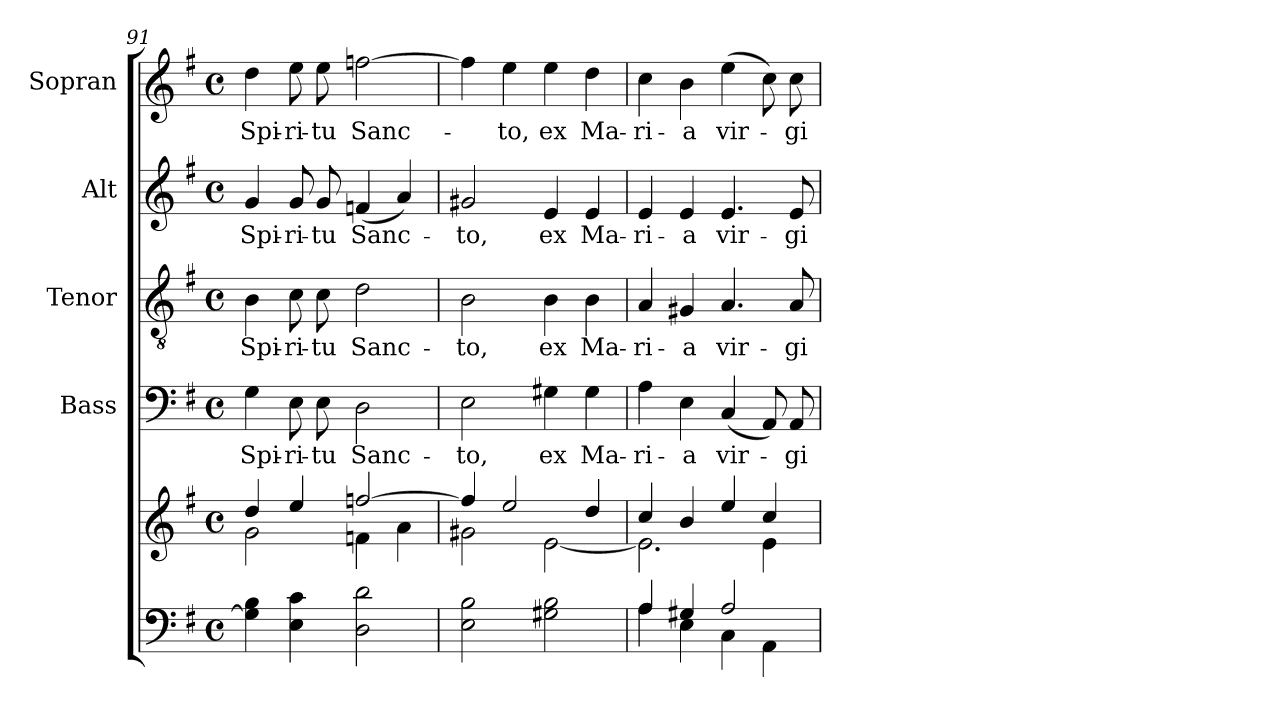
**kern	**kern	**kern	**text	**kern	**text	**kern	**text	**kern	**text
*part5	*part5	*part4	*part4	*part3	*part3	*part2	*part2	*part1	*part1
*staff6	*staff5	*staff4	*staff4	*staff3	*staff3	*staff2	*staff2	*staff1	*staff1
*	*	*I"Bass	*	*I"Tenor	*	*I"Alt	*	*I"Sopran	*
*	*	*I'B	*	*I'T	*	*I'A	*	*I'S	*
*clefF4	*clefG2	*clefF4	*	*clefGv2	*	*clefG2	*	*clefG2	*
*k[f#]	*k[f#]	*k[f#]	*	*k[f#]	*	*k[f#]	*	*k[f#]	*
*G:	*G:	*G:	*	*G:	*	*G:	*	*G:	*
*M4/4	*M4/4	*M4/4	*	*M4/4	*	*M4/4	*	*M4/4	*
*met(c)	*met(c)	*met(c)	*	*met(c)	*	*met(c)	*	*met(c)	*
=91	=91	=91	=91	=91	=91	=91	=91	=91	=91
*	*^	*	*	*	*	*	*	*	*
!	!	!	!	!LO:LY:b	!	!LO:LY:b	!	!LO:LY:b	!	!LO:LY:b
4G\] 4B\	4dd/	2g\	4G\	Spi-	4B\	Spi-	4g/	Spi-	4dd\	Spi-
!	!	!	!	!LO:LY:b	!	!LO:LY:b	!	!LO:LY:b	!	!LO:LY:b
4E\ 4c\	4ee/	.	8E\	-ri-	8c\	-ri-	8g/	-ri-	8ee\	-ri-
!	!	!	!	!LO:LY:b	!	!LO:LY:b	!	!LO:LY:b	!	!LO:LY:b
.	.	.	8E\	-tu	8c\	-tu	8g/	-tu	8ee\	-tu
!	!	!	!	!LO:LY:b	!	!LO:LY:b	!	!LO:LY:b	!	!LO:LY:b
2D\ 2d\	[>2ffn/	4fn\	2D\	Sanc-	2d\	Sanc-	(<4fn/	Sanc-	[2ffn\	Sanc-
.	.	4a\	.	.	.	.	4a/)	.	.	.
=92	=92	=92	=92	=92	=92	=92	=92	=92	=92	=92
!	!	!	!	!LO:LY:b	!	!LO:LY:b	!	!LO:LY:b	!	!
2E\ 2B\	4ff/]	2g#X\	2E\	-to,	2B\	-to,	2g#X/	-to,	4ff\]	.
!	!	!	!	!	!	!	!	!	!	!LO:LY:b
.	2ee/	.	.	.	.	.	.	.	4ee\	-to,
!	!	!	!	!LO:LY:b	!	!LO:LY:b	!	!LO:LY:b	!	!LO:LY:b
2G#X\ 2B\	.	[<2e\	4G#X\	ex	4B\	ex	4e/	ex	4ee\	ex
!	!	!	!	!LO:LY:b	!	!LO:LY:b	!	!LO:LY:b	!	!LO:LY:b
.	4dd/	.	4G#\	Ma-	4B\	Ma-	4e/	Ma-	4dd\	Ma-
=93	=93	=93	=93	=93	=93	=93	=93	=93	=93	=93
*^	*	*	*	*	*	*	*	*	*	*
!	!	!	!	!	!LO:LY:b	!	!LO:LY:b	!	!LO:LY:b	!	!LO:LY:b
4A/	4A\	4cc/	2.e\]	4A\	-ri-	4A/	-ri-	4e/	-ri-	4cc\	-ri-
!	!	!	!	!	!LO:LY:b	!	!LO:LY:b	!	!LO:LY:b	!	!LO:LY:b
4G#X/	4E\	4b/	.	4E\	-a	4G#X/	-a	4e/	-a	4b\	-a
!	!	!	!	!	!LO:LY:b	!	!LO:LY:b	!	!LO:LY:b	!	!LO:LY:b
2A/	4C\	4ee/	.	(<4C/	vir-	4.A/	vir-	4.e/	vir-	(>4ee\	vir-
.	4AA\	4cc/	4e\	8AA/)	.	.	.	.	.	8cc\)	.
!	!	!	!	!	!LO:LY:b	!	!LO:LY:b	!	!LO:LY:b	!	!LO:LY:b
.	.	.	.	8AA/	-gi-	8A/	-gi-	8e/	-gi-	8cc\	-gi-
*v	*v	*	*	*	*	*	*	*	*	*	*
*	*v	*v	*	*	*	*	*	*	*	*
=	=	=	=	=	=	=	=	=	=
*-	*-	*-	*-	*-	*-	*-	*-	*-	*-
